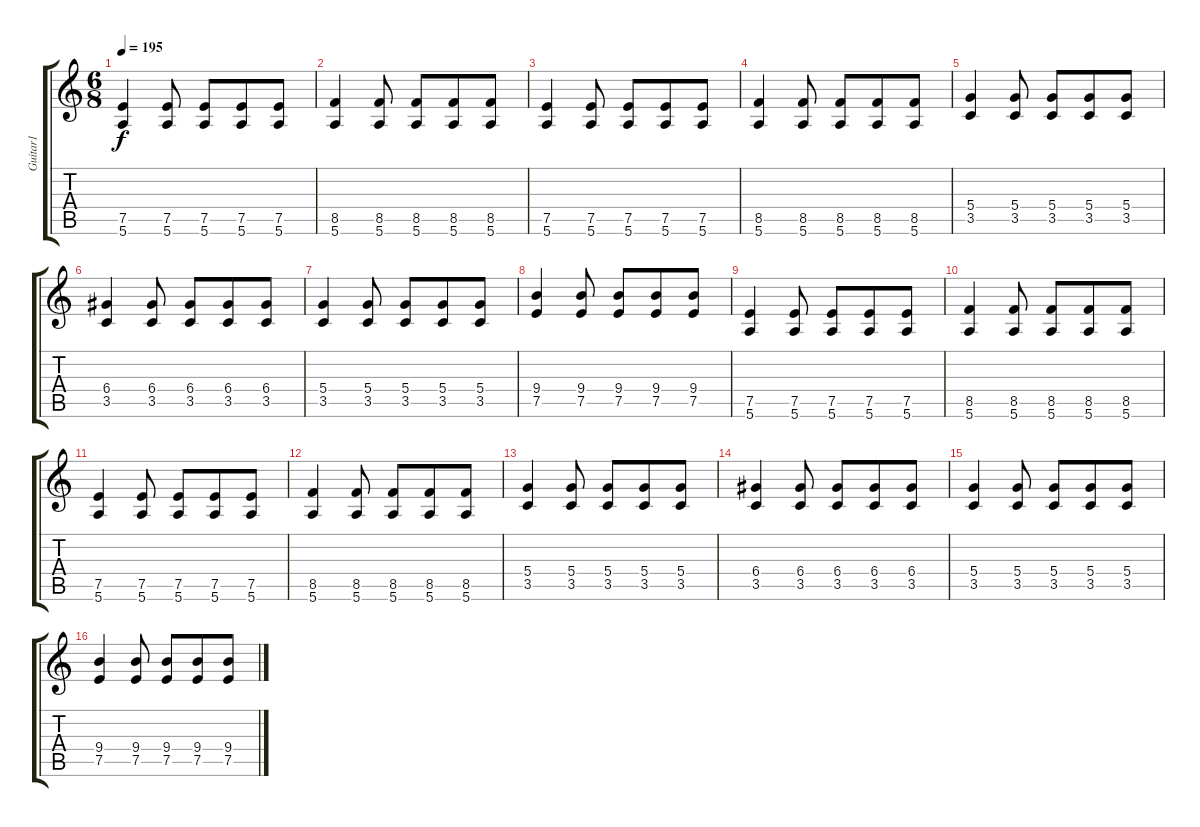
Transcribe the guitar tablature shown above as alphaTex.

\track ("Guitar1" "Guitar1") {instrument distortionguitar}
\staff {score tabs}
\tuning (E4 B3 G3 D3 A2 E2) {hide}
\ts (6 8)
\tempo 195
\clef g2
\ks c
(7.5 5.6).4{dy f} (7.5 5.6).8 (7.5 5.6).8 (7.5 5.6).8 (7.5 5.6).8 |
(8.5 5.6).4 (8.5 5.6).8 (8.5 5.6).8 (8.5 5.6).8 (8.5 5.6).8 |
(7.5 5.6).4 (7.5 5.6).8 (7.5 5.6).8 (7.5 5.6).8 (7.5 5.6).8 |
(8.5 5.6).4 (8.5 5.6).8 (8.5 5.6).8 (8.5 5.6).8 (8.5 5.6).8 |
(5.4 3.5).4 (5.4 3.5).8 (5.4 3.5).8 (5.4 3.5).8 (5.4 3.5).8 |
(6.4 3.5).4 (6.4 3.5).8 (6.4 3.5).8 (6.4 3.5).8 (6.4 3.5).8 |
(5.4 3.5).4 (5.4 3.5).8 (5.4 3.5).8 (5.4 3.5).8 (5.4 3.5).8 |
(9.4 7.5).4 (9.4 7.5).8 (9.4 7.5).8 (9.4 7.5).8 (9.4 7.5).8 |
(7.5 5.6).4 (7.5 5.6).8 (7.5 5.6).8 (7.5 5.6).8 (7.5 5.6).8 |
(8.5 5.6).4 (8.5 5.6).8 (8.5 5.6).8 (8.5 5.6).8 (8.5 5.6).8 |
(7.5 5.6).4 (7.5 5.6).8 (7.5 5.6).8 (7.5 5.6).8 (7.5 5.6).8 |
(8.5 5.6).4 (8.5 5.6).8 (8.5 5.6).8 (8.5 5.6).8 (8.5 5.6).8 |
(5.4 3.5).4 (5.4 3.5).8 (5.4 3.5).8 (5.4 3.5).8 (5.4 3.5).8 |
(6.4 3.5).4 (6.4 3.5).8 (6.4 3.5).8 (6.4 3.5).8 (6.4 3.5).8 |
(5.4 3.5).4 (5.4 3.5).8 (5.4 3.5).8 (5.4 3.5).8 (5.4 3.5).8 |
(9.4 7.5).4 (9.4 7.5).8 (9.4 7.5).8 (9.4 7.5).8 (9.4 7.5).8
